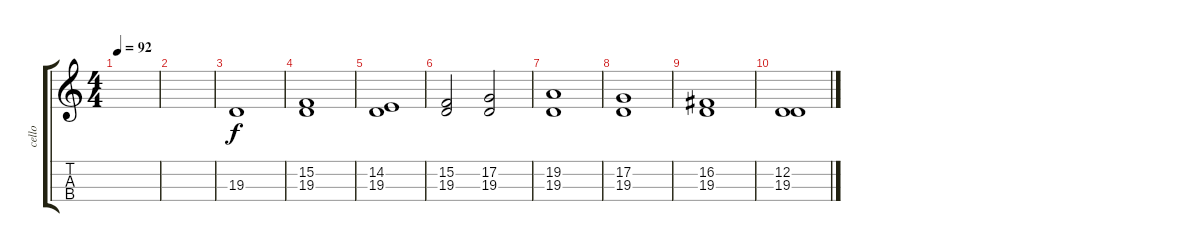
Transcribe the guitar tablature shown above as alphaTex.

\track ("cello " "cello ") {instrument cello}
\staff {score tabs}
\tuning (A3 D3 G2 C2) {hide}
\ts (4 4)
\tempo 92
\clef g2
\ks c
|
|
19.3.1 |
(15.2 19.3).1 |
(14.2 19.3).1 |
(15.2 19.3).2 (17.2 19.3).2 |
(19.2 19.3).1 |
(17.2 19.3).1 |
(16.2 19.3).1 |
(12.2 19.3).1
